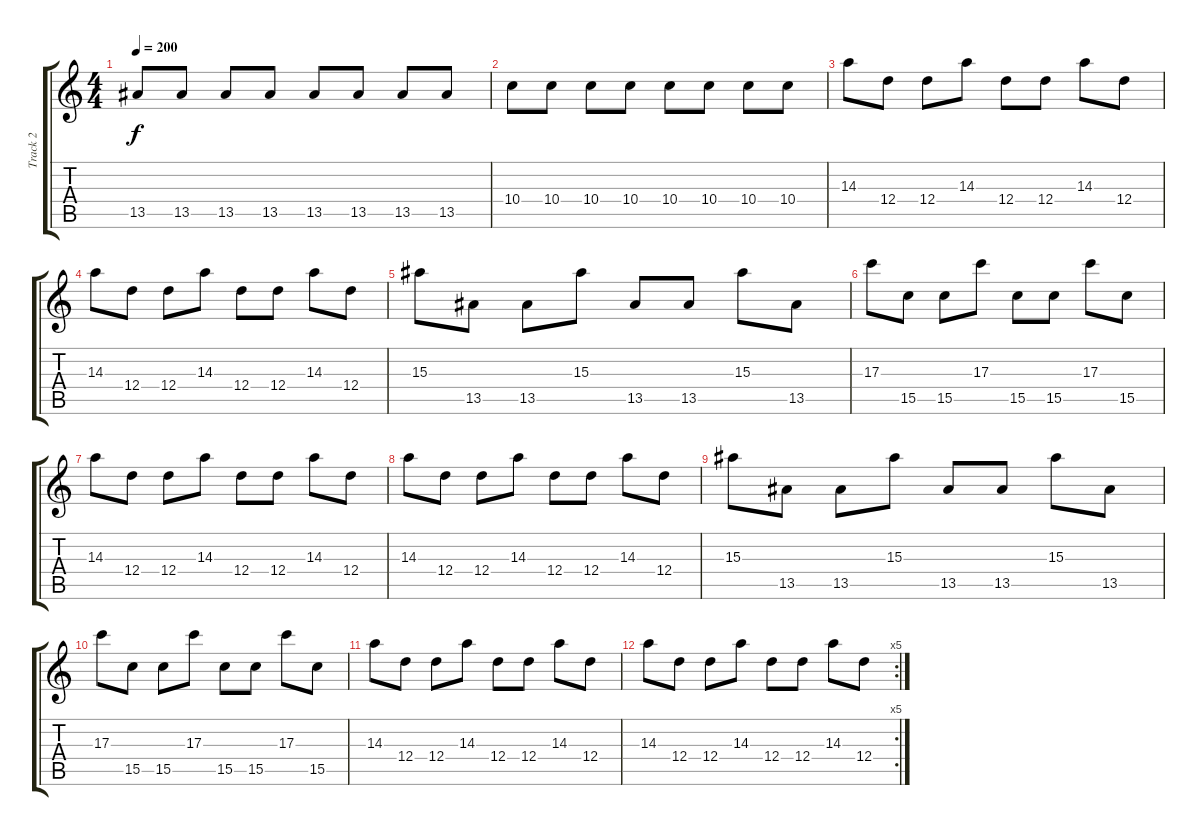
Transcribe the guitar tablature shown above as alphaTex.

\track ("Track 2" "Track 2") {instrument overdrivenguitar}
\staff {score tabs}
\tuning (E4 B3 G3 D3 A2 E2) {hide}
\ts (4 4)
\tempo 200
\clef g2
\ks c
13.5.8{dy f} 13.5.8 13.5.8 13.5.8 13.5.8 13.5.8 13.5.8 13.5.8 |
10.4.8 10.4.8 10.4.8 10.4.8 10.4.8 10.4.8 10.4.8 10.4.8 |
14.3.8 12.4.8 12.4.8 14.3.8 12.4.8 12.4.8 14.3.8 12.4.8 |
14.3.8 12.4.8 12.4.8 14.3.8 12.4.8 12.4.8 14.3.8 12.4.8 |
15.3.8 13.5.8 13.5.8 15.3.8 13.5.8 13.5.8 15.3.8 13.5.8 |
17.3.8 15.5.8 15.5.8 17.3.8 15.5.8 15.5.8 17.3.8 15.5.8 |
14.3.8 12.4.8 12.4.8 14.3.8 12.4.8 12.4.8 14.3.8 12.4.8 |
14.3.8 12.4.8 12.4.8 14.3.8 12.4.8 12.4.8 14.3.8 12.4.8 |
15.3.8 13.5.8 13.5.8 15.3.8 13.5.8 13.5.8 15.3.8 13.5.8 |
17.3.8 15.5.8 15.5.8 17.3.8 15.5.8 15.5.8 17.3.8 15.5.8 |
14.3.8 12.4.8 12.4.8 14.3.8 12.4.8 12.4.8 14.3.8 12.4.8 |
\rc 5
14.3.8 12.4.8 12.4.8 14.3.8 12.4.8 12.4.8 14.3.8 12.4.8
